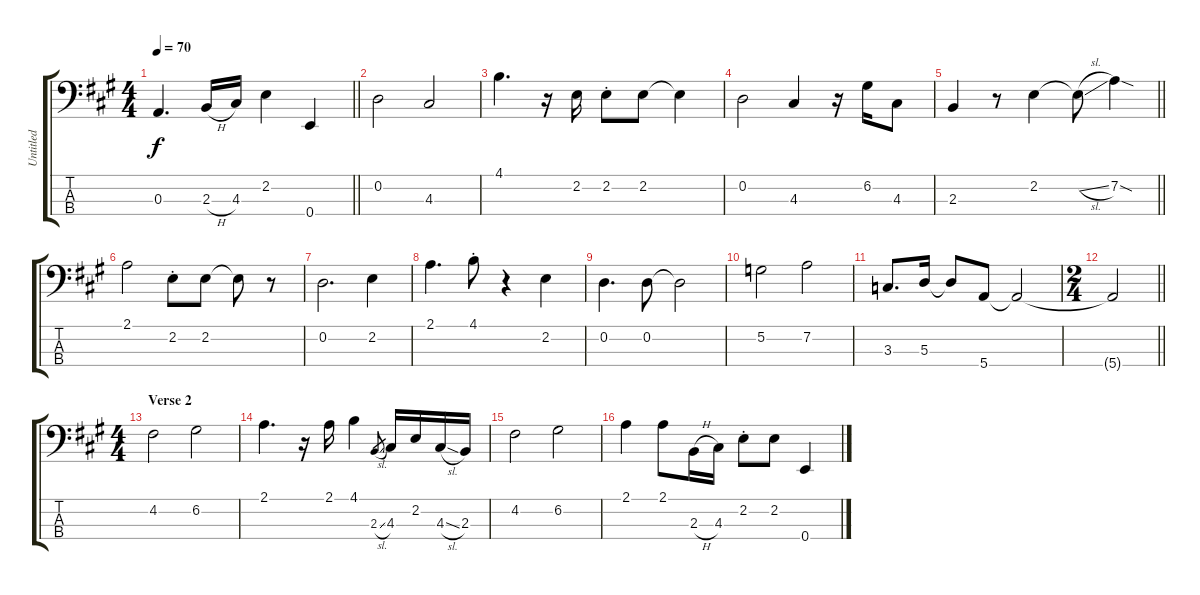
\track ("Untitled" "Untitled") {instrument electricbassfinger}
\staff {score tabs}
\tuning (G2 D2 A1 E1) {hide}
\ts (4 4)
\tempo 70
\clef f4
\barLineRight lightlight
\ks a
0.3.4{d dy f} 2.3{h}.16 4.3.16 2.2.4 0.4.4 |
0.2.2 4.3.2 |
4.1.4{d} r.16 2.2.16 2.2{st}.8 2.2.8 2.2{t}.4 |
0.2.2 4.3.4 r.16 6.2.16 4.3.8 |
\barLineRight lightlight
2.3.4 r.8 2.2.4 2.2{sl t}.8 7.2{sod}.4 |
2.1.2 2.2{st}.8 2.2.8 2.2{t}.8 r.8 |
0.2.2{d} 2.2.4 |
2.1.4{d} 4.1{st}.8 r.4 2.2.4 |
0.2.4{d} 0.2.8 0.2{t}.2 |
5.2.2 7.2.2 |
3.3.8{d} 5.3.16 5.3{t}.8 5.4.8 5.4{t}.2 |
\ts (2 4)
\barLineRight lightlight
5.4{t}.2 |
\ts (4 4)
\section ("" "Verse 2")
4.2.2 6.2.2 |
2.1.4{d} r.16 2.1.16 4.1.4 2.3{sl}.8{gr} 4.3.16 2.2.16 4.3{sl}.16 2.3.16 |
4.2.2 6.2.2 |
2.1.4 2.1.8 2.3{h}.16 4.3.16 2.2{st}.8 2.2.8 0.4.4
